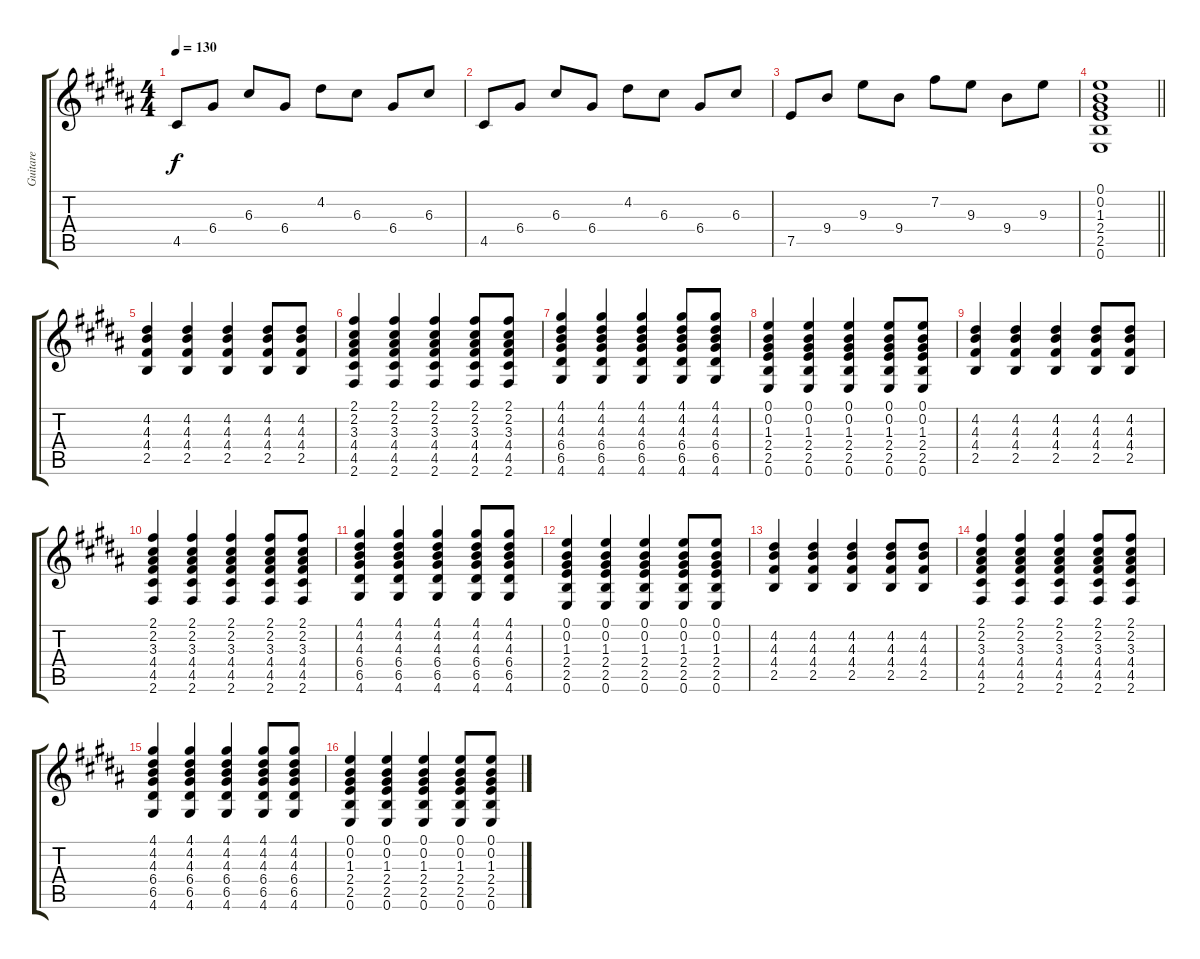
\track ("Guitare" "Guitare") {instrument acousticguitarsteel}
\staff {score tabs}
\tuning (E4 B3 G3 D3 A2 E2) {hide}
\ts (4 4)
\tempo 130
\clef g2
\ks b
4.5.8{dy f} 6.4.8 6.3.8 6.4.8 4.2.8 6.3.8 6.4.8 6.3.8 |
4.5.8 6.4.8 6.3.8 6.4.8 4.2.8 6.3.8 6.4.8 6.3.8 |
7.5.8 9.4.8 9.3.8 9.4.8 7.2.8 9.3.8 9.4.8 9.3.8 |
\barLineRight lightlight
(0.1 0.2 1.3 2.4 2.5 0.6).1 |
(4.2 4.3 4.4 2.5).4 (4.2 4.3 4.4 2.5).4 (4.2 4.3 4.4 2.5).4 (4.2 4.3 4.4 2.5).8 (4.2 4.3 4.4 2.5).8 |
(2.1 2.2 3.3 4.4 4.5 2.6).4 (2.1 2.2 3.3 4.4 4.5 2.6).4 (2.1 2.2 3.3 4.4 4.5 2.6).4 (2.1 2.2 3.3 4.4 4.5 2.6).8 (2.1 2.2 3.3 4.4 4.5 2.6).8 |
(4.1 4.2 4.3 6.4 6.5 4.6).4 (4.1 4.2 4.3 6.4 6.5 4.6).4 (4.1 4.2 4.3 6.4 6.5 4.6).4 (4.1 4.2 4.3 6.4 6.5 4.6).8 (4.1 4.2 4.3 6.4 6.5 4.6).8 |
(0.1 0.2 1.3 2.4 2.5 0.6).4 (0.1 0.2 1.3 2.4 2.5 0.6).4 (0.1 0.2 1.3 2.4 2.5 0.6).4 (0.1 0.2 1.3 2.4 2.5 0.6).8 (0.1 0.2 1.3 2.4 2.5 0.6).8 |
(4.2 4.3 4.4 2.5).4 (4.2 4.3 4.4 2.5).4 (4.2 4.3 4.4 2.5).4 (4.2 4.3 4.4 2.5).8 (4.2 4.3 4.4 2.5).8 |
(2.1 2.2 3.3 4.4 4.5 2.6).4 (2.1 2.2 3.3 4.4 4.5 2.6).4 (2.1 2.2 3.3 4.4 4.5 2.6).4 (2.1 2.2 3.3 4.4 4.5 2.6).8 (2.1 2.2 3.3 4.4 4.5 2.6).8 |
(4.1 4.2 4.3 6.4 6.5 4.6).4 (4.1 4.2 4.3 6.4 6.5 4.6).4 (4.1 4.2 4.3 6.4 6.5 4.6).4 (4.1 4.2 4.3 6.4 6.5 4.6).8 (4.1 4.2 4.3 6.4 6.5 4.6).8 |
(0.1 0.2 1.3 2.4 2.5 0.6).4 (0.1 0.2 1.3 2.4 2.5 0.6).4 (0.1 0.2 1.3 2.4 2.5 0.6).4 (0.1 0.2 1.3 2.4 2.5 0.6).8 (0.1 0.2 1.3 2.4 2.5 0.6).8 |
(4.2 4.3 4.4 2.5).4 (4.2 4.3 4.4 2.5).4 (4.2 4.3 4.4 2.5).4 (4.2 4.3 4.4 2.5).8 (4.2 4.3 4.4 2.5).8 |
(2.1 2.2 3.3 4.4 4.5 2.6).4 (2.1 2.2 3.3 4.4 4.5 2.6).4 (2.1 2.2 3.3 4.4 4.5 2.6).4 (2.1 2.2 3.3 4.4 4.5 2.6).8 (2.1 2.2 3.3 4.4 4.5 2.6).8 |
(4.1 4.2 4.3 6.4 6.5 4.6).4 (4.1 4.2 4.3 6.4 6.5 4.6).4 (4.1 4.2 4.3 6.4 6.5 4.6).4 (4.1 4.2 4.3 6.4 6.5 4.6).8 (4.1 4.2 4.3 6.4 6.5 4.6).8 |
(0.1 0.2 1.3 2.4 2.5 0.6).4 (0.1 0.2 1.3 2.4 2.5 0.6).4 (0.1 0.2 1.3 2.4 2.5 0.6).4 (0.1 0.2 1.3 2.4 2.5 0.6).8 (0.1 0.2 1.3 2.4 2.5 0.6).8
